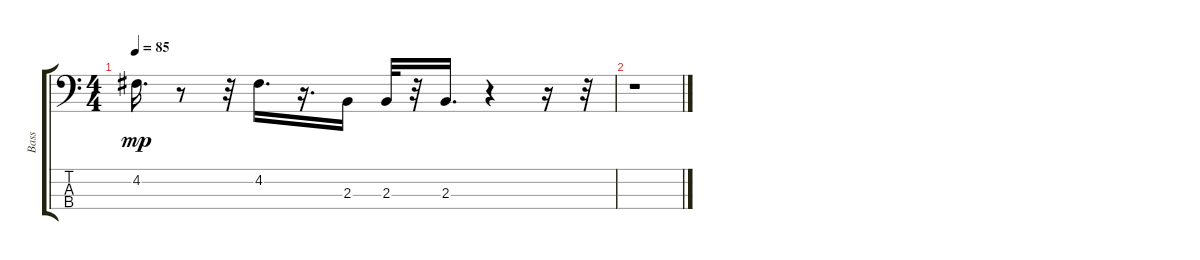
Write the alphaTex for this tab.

\track ("Bass" "Bass") {instrument electricbassfinger}
\staff {score tabs}
\tuning (G2 D2 A1 E1) {hide}
\ts (4 4)
\tempo 85
\clef f4
\ks c
4.2.16{d dy mp} r.8 r.32 4.2.16{d} r.16{d} 2.3.16 2.3.32 r.32 2.3.16{d} r.4 r.16 r.32 |
r.1
